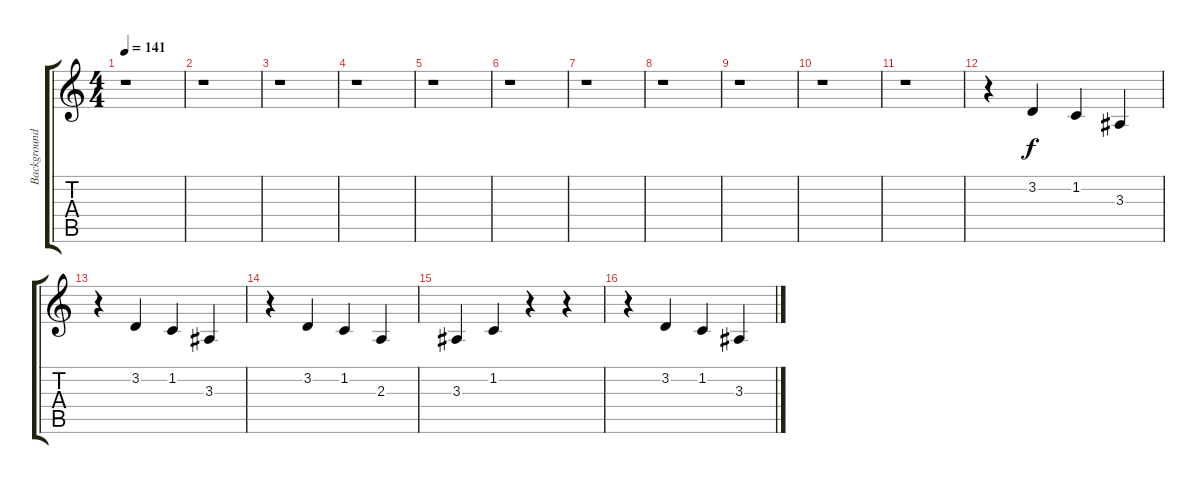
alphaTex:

\track ("Background Vocal" "Background") {instrument acousticgrandpiano}
\staff {score tabs}
\tuning (E4 B3 G3 D3 A2 E2) {hide}
\ts (4 4)
\tempo 141
\clef g2
\ks c
r.1{dy f} |
r.1 |
r.1 |
r.1 |
r.1 |
r.1 |
r.1 |
r.1 |
r.1 |
r.1 |
r.1 |
r.4 3.2.4 1.2.4 3.3.4 |
r.4 3.2.4 1.2.4 3.3.4 |
r.4 3.2.4 1.2.4 2.3.4 |
3.3.4 1.2.4 r.4 r.4 |
r.4 3.2.4 1.2.4 3.3.4
